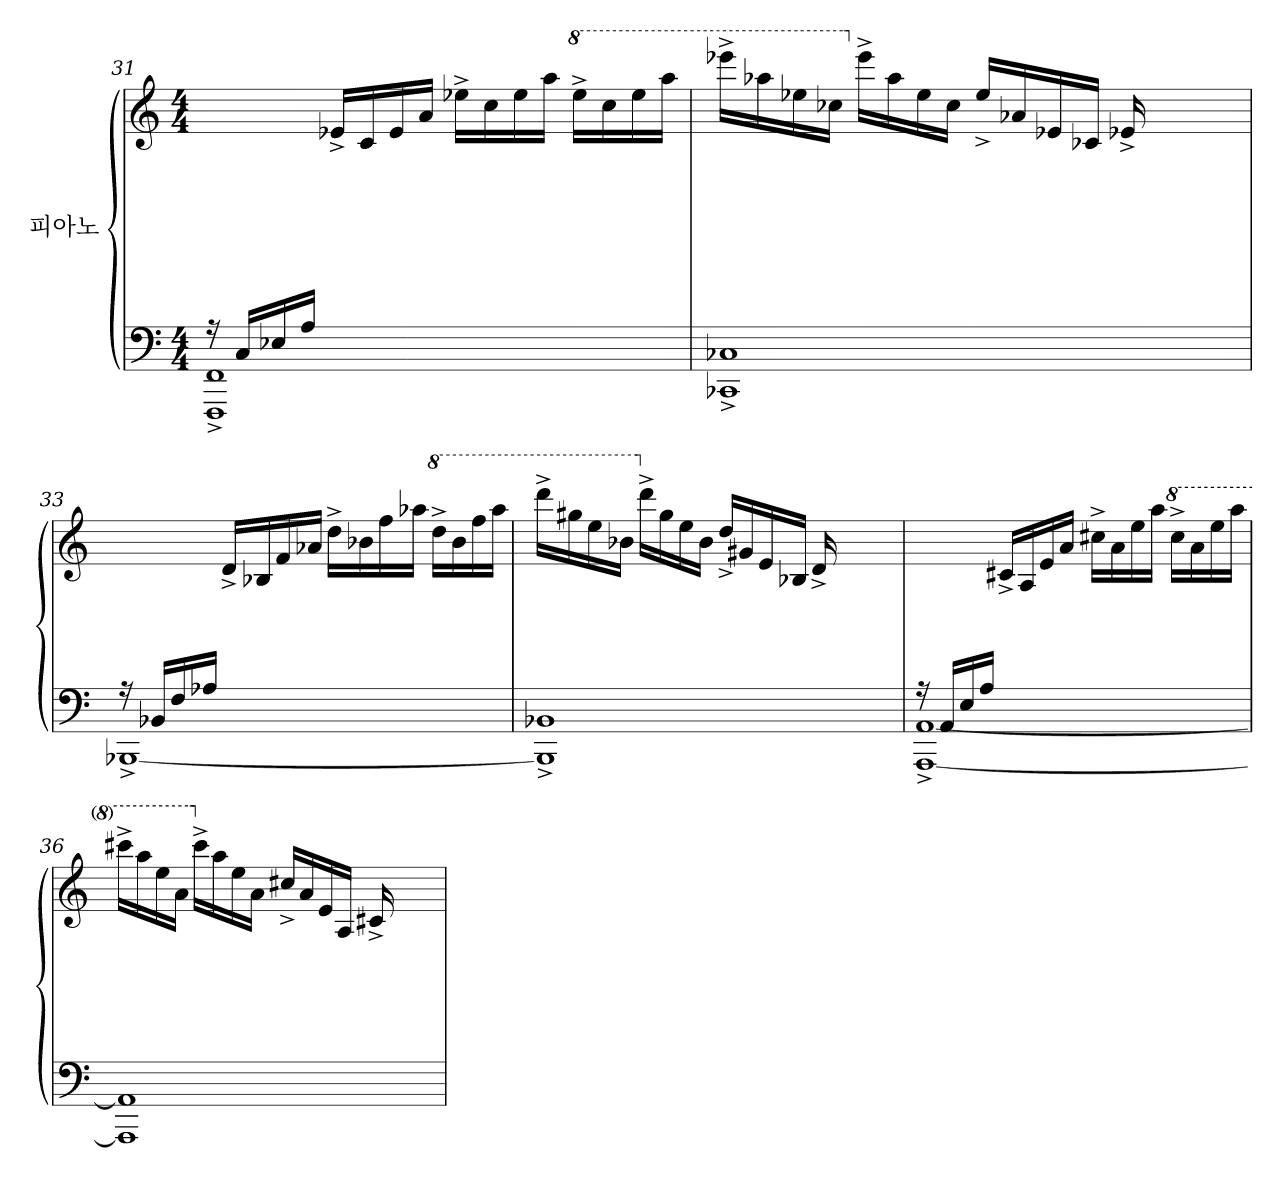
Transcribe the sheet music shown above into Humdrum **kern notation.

**kern	**kern
*part1	*part1
*staff2	*staff1
*I"피아노	*
!!LO:LB:g=z
*clefF4	*clefG2
*k[]	*k[]
*M4/4	*M4/4
=31	=31
*^	*
16r	1FFF^ 1FF^	4ryy
16C/LL	.	.
16E-X/	.	.
16A/JJ	.	.
4ryy	.	16e-X^/LL
.	.	16c/
.	.	16e-/
.	.	16a/JJ
2ryy	.	16ee-X^\LL
.	.	16cc\
.	.	16ee-\
.	.	16aa\JJ
*	*	*8va
.	.	16eee-^\LL
.	.	16ccc\
.	.	16eee-\
.	.	16aaa\JJ
=32	=32	=32
*	*	*^
2.ryy	1CC-X^ 1C-X^	16eeee-X^\LL	2.ryy
.	.	16aaa-X\	.
.	.	16eee-X\	.
.	.	16ccc-X\JJ	.
*	*	*X8va	*
.	.	16eee-^\LL	.
.	.	16aa-\	.
.	.	16ee-\	.
.	.	16cc-\JJ	.
.	.	16ee-^/LL	.
.	.	16a-X/	.
.	.	16e-X/	.
.	.	16c-X/JJ	.
16ryy	.	16ryy	16e-X^/LL
16A-X/	.	16ryy	8.ryy
16E-X/	.	16ryy	.
16C-X/JJ	.	16ryy	.
*	*	*v	*v
!!LO:LB:g=z
=33	=33	=33
16r	[1BBB-X^	4ryy
16BB-X/LL	.	.
16F/	.	.
16A-X/JJ	.	.
4ryy	.	16d^/LL
.	.	16B-X/
.	.	16f/
.	.	16a-X/JJ
2ryy	.	16dd^\LL
.	.	16b-X\
.	.	16ff\
.	.	16aa-X\JJ
*	*	*8va
.	.	16ddd^\LL
.	.	16bb-\
.	.	16fff\
.	.	16aaa-\JJ
=34	=34	=34
*	*	*^
2.ryy	1BBB-]^ 1BB-X^	16dddd^\LL	2.ryy
.	.	16ggg#X\	.
.	.	16eee\	.
.	.	16bb-X\JJ	.
*	*	*X8va	*
.	.	16ddd^\LL	.
.	.	16gg#\	.
.	.	16ee\	.
.	.	16b-\JJ	.
.	.	16dd^/LL	.
.	.	16g#X/	.
.	.	16e/	.
.	.	16B-X/JJ	.
16ryy	.	16ryy	16d^/LL
16G#X/	.	16ryy	8.ryy
16E/	.	16ryy	.
16BB-X/JJ	.	16ryy	.
*	*	*v	*v
!!LO:LB:g=z
=35	=35	=35
16r	[1AAA^ [1AA^	4ryy
16AA/LL	.	.
16E/	.	.
16A/JJ	.	.
4ryy	.	16c#X^/LL
.	.	16A/
.	.	16e/
.	.	16a/JJ
2ryy	.	16cc#X^\LL
.	.	16a\
.	.	16ee\
.	.	16aa\JJ
*	*	*8va
.	.	16ccc#^\LL
.	.	16aa\
.	.	16eee\
.	.	16aaa\JJ
=36	=36	=36
*	*	*^
2.ryy	1AAA] 1AA]	16cccc#X^\LL	2.ryy
.	.	16aaa\	.
.	.	16eee\	.
.	.	16aa\JJ	.
*	*	*X8va	*
.	.	16ccc#^\LL	.
.	.	16aa\	.
.	.	16ee\	.
.	.	16a\JJ	.
.	.	16cc#X^/LL	.
.	.	16a/	.
.	.	16e/	.
.	.	16A/JJ	.
16ryy	.	16ryy	16c#X^/LL
16A/	.	16ryy	8.ryy
16E/	.	16ryy	.
16AA/JJ	.	16ryy	.
*v	*v	*	*
*	*v	*v
=	=
*-	*-
